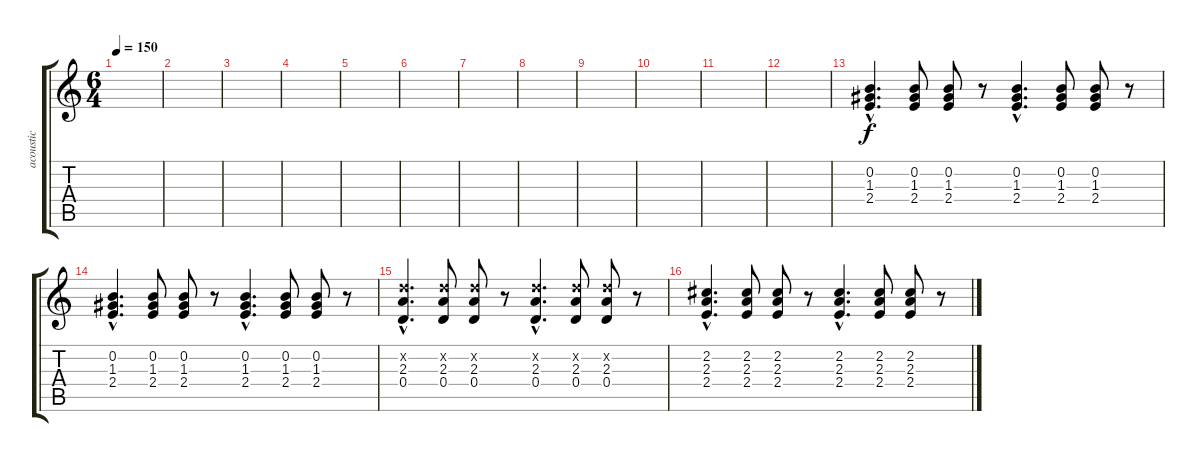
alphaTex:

\track ("acoustic" "acoustic") {instrument acousticguitarsteel}
\staff {score tabs}
\tuning (E4 B3 G3 D3 A2 E2) {hide}
\ts (6 4)
\tempo 150
\clef g2
\ks c
|
|
|
|
|
|
|
|
|
|
|
|
(0.2{hac} 1.3{hac} 2.4{hac}).4{d} (0.2 1.3 2.4).8 (0.2 1.3 2.4).8 r.8 (0.2{hac} 1.3{hac} 2.4{hac}).4{d} (0.2 1.3 2.4).8 (0.2 1.3 2.4).8 r.8 |
(0.2{hac} 1.3{hac} 2.4{hac}).4{d} (0.2 1.3 2.4).8 (0.2 1.3 2.4).8 r.8 (0.2{hac} 1.3{hac} 2.4{hac}).4{d} (0.2 1.3 2.4).8 (0.2 1.3 2.4).8 r.8 |
(3.2{hac x} 2.3{hac} 0.4{hac}).4{d} (3.2{x} 2.3 0.4).8 (3.2{x} 2.3 0.4).8 r.8 (3.2{hac x} 2.3{hac} 0.4{hac}).4{d} (3.2{x} 2.3 0.4).8 (3.2{x} 2.3 0.4).8 r.8 |
(2.2{hac} 2.3{hac} 2.4{hac}).4{d} (2.2 2.3 2.4).8 (2.2 2.3 2.4).8 r.8 (2.2{hac} 2.3{hac} 2.4{hac}).4{d} (2.2 2.3 2.4).8 (2.2 2.3 2.4).8 r.8
